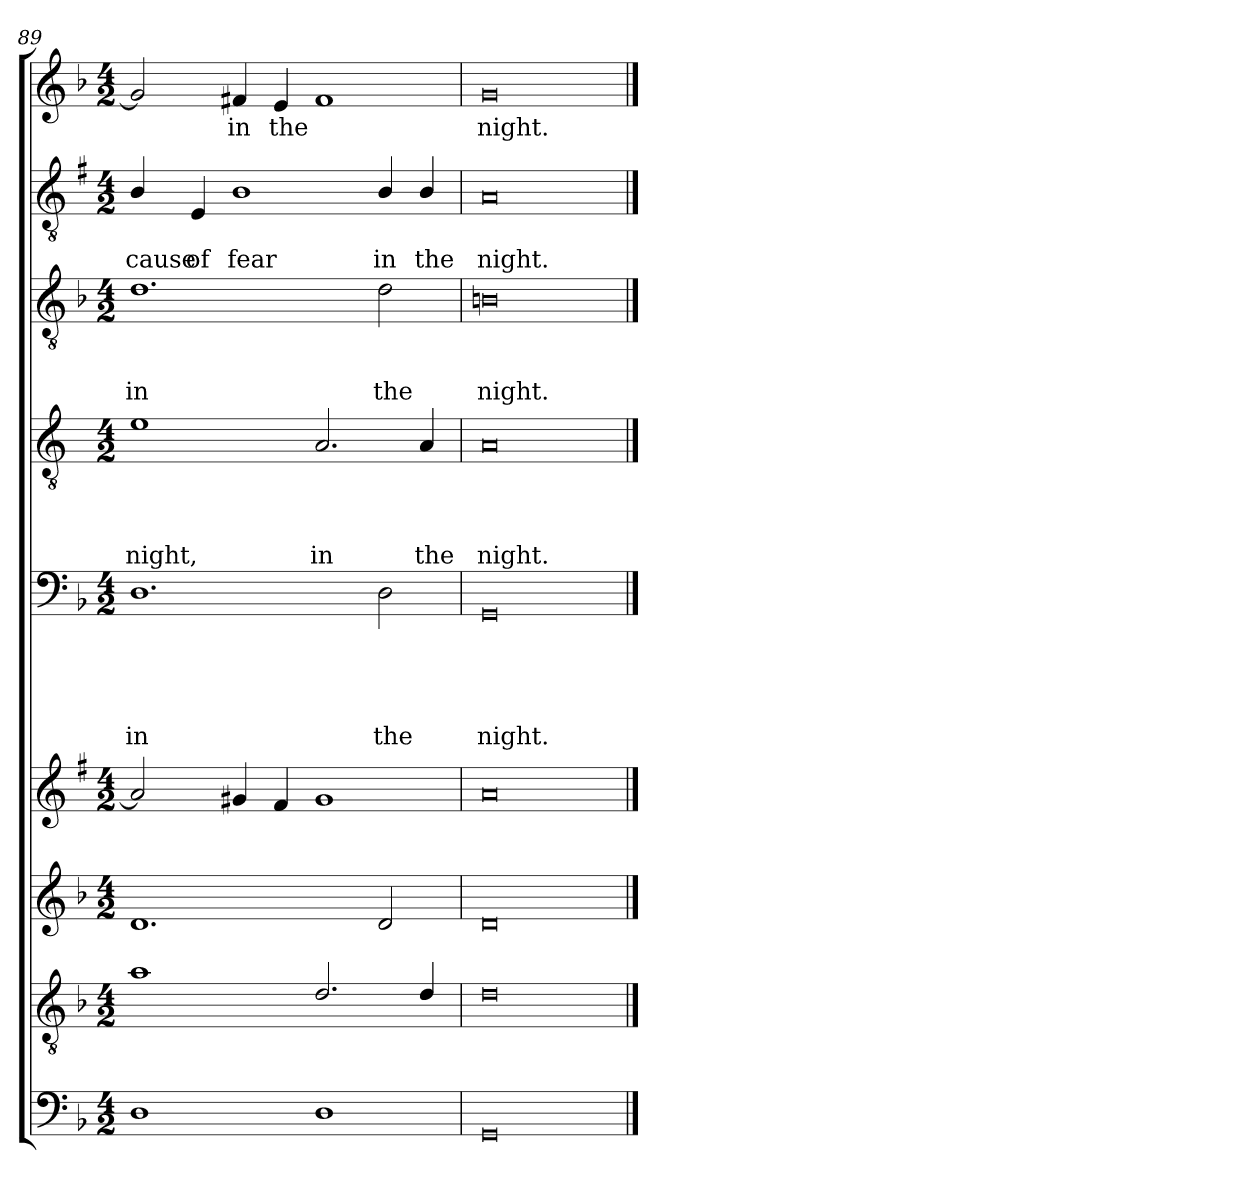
**kern	**kern	**kern	**kern	**kern	**text	**text	**text	**text	**text	**kern	**text	**text	**text	**text	**kern	**text	**text	**text	**kern	**text	**text	**kern	**text
*part9	*part8	*part7	*part6	*part5	*part5	*part5	*part5	*part5	*part5	*part4	*part4	*part4	*part4	*part4	*part3	*part3	*part3	*part3	*part2	*part2	*part2	*part1	*part1
*staff9	*staff8	*staff7	*staff6	*staff5	*staff5	*staff5	*staff5	*staff5	*staff5	*staff4	*staff4	*staff4	*staff4	*staff4	*staff3	*staff3	*staff3	*staff3	*staff2	*staff2	*staff2	*staff1	*staff1
*	*	*	*	*	*	*	*	*	*	*	*	*	*	*	*	*	*	*	*I'Cl	*	*	*	*
*clefF4	*clefGv2	*clefG2	*clefG2	*clefF4	*	*	*	*	*	*clefGv2	*	*	*	*	*clefGv2	*	*	*	*clefGv2	*	*	*clefG2	*
*	*ITrd8c14	*	*ITrd1c2	*	*	*	*	*	*	*ITrd4c7	*	*	*	*	*	*	*	*	*ITrd1c2	*	*	*	*
*k[b-]	*k[b-]	*k[b-]	*k[b-]	*k[b-]	*	*	*	*	*	*k[b-]	*	*	*	*	*k[b-]	*	*	*	*k[b-]	*	*	*k[b-]	*
*d:	*d:	*d:	*d:	*d:	*	*	*	*	*	*d:	*	*	*	*	*d:	*	*	*	*d:	*	*	*d:	*
*M4/2	*M4/2	*M4/2	*M4/2	*M4/2	*	*	*	*	*	*M4/2	*	*	*	*	*M4/2	*	*	*	*M4/2	*	*	*M4/2	*
=89	=89	=89	=89	=89	=89	=89	=89	=89	=89	=89	=89	=89	=89	=89	=89	=89	=89	=89	=89	=89	=89	=89	=89
!	!	!	!	!	!	!	!	!	!LO:LY:b	!	!	!	!	!LO:LY:b	!	!	!	!LO:LY:b	!	!	!LO:LY:b	!	!
1D	1A	1.d	2g/]	1.D	.	.	.	.	in	1A	.	.	.	night,	1.d	.	.	in	4A/	.	-cause	2g/]	.
!	!	!	!	!	!	!	!	!	!	!	!	!	!	!	!	!	!	!	!	!	!LO:LY:b	!	!
.	.	.	.	.	.	.	.	.	.	.	.	.	.	.	.	.	.	.	4D/	.	of	.	.
!	!	!	!	!	!	!	!	!	!	!	!	!	!	!	!	!	!	!	!	!	!LO:LY:b	!	!LO:LY:b
.	.	.	4f#X/	.	.	.	.	.	.	.	.	.	.	.	.	.	.	.	1A	.	fear	4f#X/	in
!	!	!	!	!	!	!	!	!	!	!	!	!	!	!	!	!	!	!	!	!	!	!	!LO:LY:b
.	.	.	4e/	.	.	.	.	.	.	.	.	.	.	.	.	.	.	.	.	.	.	4e/	the
!	!	!	!	!	!	!	!	!	!	!	!	!	!	!LO:LY:b	!	!	!	!	!	!	!	!	!
1D	2.D/	.	1f#	.	.	.	.	.	.	2.D/	.	.	.	in	.	.	.	.	.	.	.	1f#	.
!	!	!	!	!	!	!	!	!	!LO:LY:b	!	!	!	!	!	!	!	!	!LO:LY:b	!	!	!LO:LY:b	!	!
.	.	2d/	.	2D\	.	.	.	.	the	.	.	.	.	.	2d\	.	.	the	4A/	.	in	.	.
!	!	!	!	!	!	!	!	!	!	!	!	!	!	!LO:LY:b	!	!	!	!	!	!	!LO:LY:b	!	!
.	4D/	.	.	.	.	.	.	.	.	4D/	.	.	.	the	.	.	.	.	4A/	.	the	.	.
=90	=90	=90	=90	=90	=90	=90	=90	=90	=90	=90	=90	=90	=90	=90	=90	=90	=90	=90	=90	=90	=90	=90	=90
!	!	!	!	!	!	!	!	!	!LO:LY:b	!	!	!	!	!LO:LY:b	!	!	!	!LO:LY:b	!	!	!LO:LY:b	!	!LO:LY:b
0GG	0D	0d	0g	0GG	.	.	.	.	night.	0D	.	.	.	night.	0Bn	.	.	night.	0G	.	night.	0g	night.
==	==	==	==	==	==	==	==	==	==	==	==	==	==	==	==	==	==	==	==	==	==	==	==
*-	*-	*-	*-	*-	*-	*-	*-	*-	*-	*-	*-	*-	*-	*-	*-	*-	*-	*-	*-	*-	*-	*-	*-
